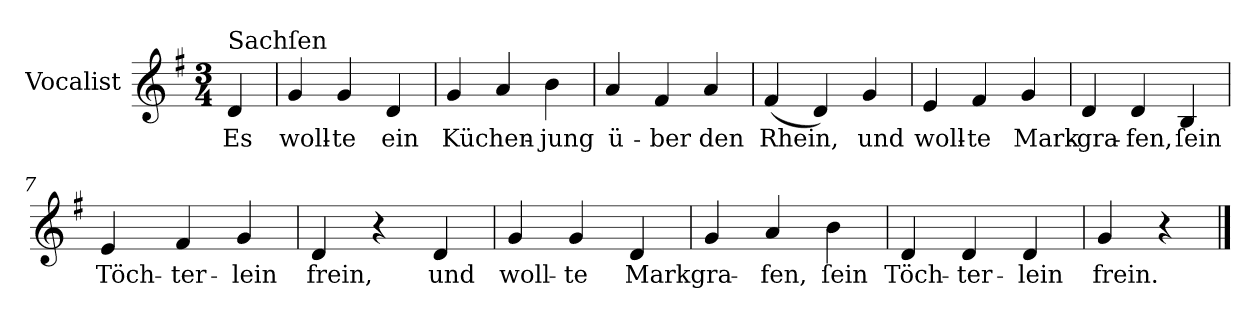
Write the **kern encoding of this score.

**kern	**text
*part1	*part1
*staff1	*staff1
*I"Vocalist	*
*k[f#]	*
*G:	*
*M3/4	*
=	=
!LO:TX:a:t=Sachſen	!
4d	Es
=1	=1
4g	woll-
4g	-te
4d	ein
=2	=2
4g	Küchen-
4a	.
4b	-jung
=3	=3
4a	ü-
4f#	-ber
4a	den
=4	=4
(4f#	Rhein,
4d)	.
4g	und
=5	=5
4e	woll-
4f#	-te
4g	Mark-
=6	=6
4d	-gra-
4d	-fen,
4B	ſein
=7	=7
4e	Töch-
4f#	-ter-
4g	-lein
=8	=8
4d	frein,
4r	.
4d	und
=9	=9
4g	woll-
4g	-te
4d	Markgra-
=10	=10
4g	.
4a	-fen,
4b	ſein
=11	=11
4d	Töch-
4d	-ter-
4d	-lein
=12	=12
4g	frein.
4r	.
==	==
*-	*-
